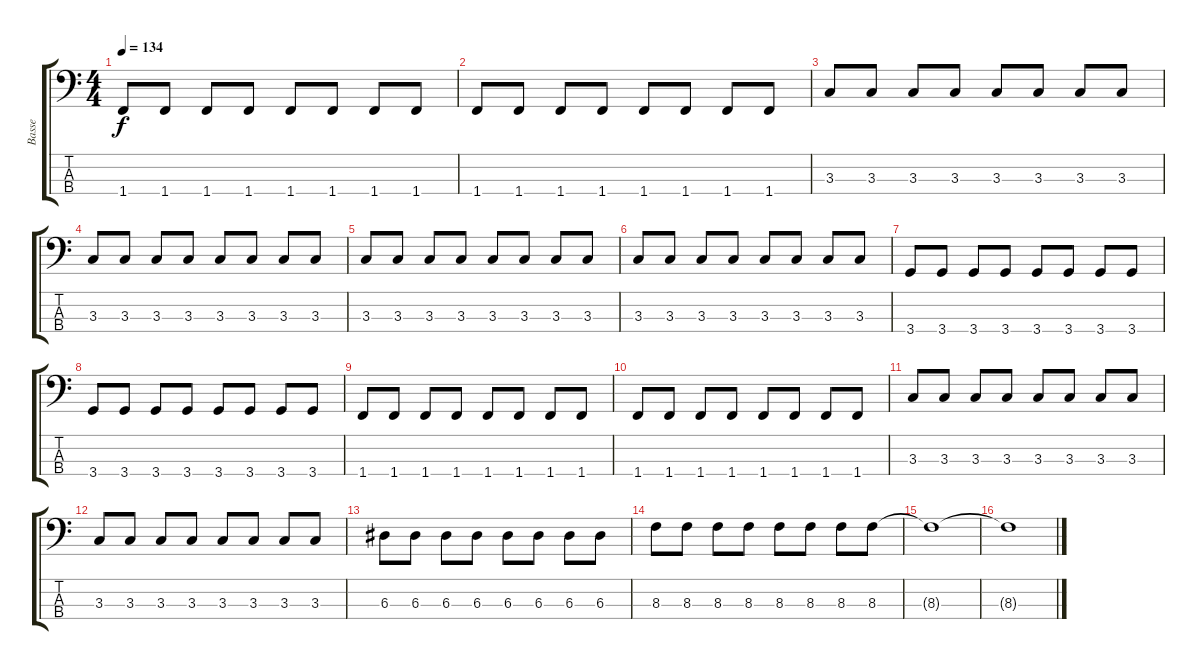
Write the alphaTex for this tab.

\track ("Basse" "Basse") {instrument electricbasspick}
\staff {score tabs}
\tuning (G2 D2 A1 E1) {hide}
\ts (4 4)
\tempo 134
\clef f4
\ks c
1.4.8{dy f} 1.4.8 1.4.8 1.4.8 1.4.8 1.4.8 1.4.8 1.4.8 |
1.4.8 1.4.8 1.4.8 1.4.8 1.4.8 1.4.8 1.4.8 1.4.8 |
3.3.8 3.3.8 3.3.8 3.3.8 3.3.8 3.3.8 3.3.8 3.3.8 |
3.3.8 3.3.8 3.3.8 3.3.8 3.3.8 3.3.8 3.3.8 3.3.8 |
3.3.8 3.3.8 3.3.8 3.3.8 3.3.8 3.3.8 3.3.8 3.3.8 |
3.3.8 3.3.8 3.3.8 3.3.8 3.3.8 3.3.8 3.3.8 3.3.8 |
3.4.8 3.4.8 3.4.8 3.4.8 3.4.8 3.4.8 3.4.8 3.4.8 |
3.4.8 3.4.8 3.4.8 3.4.8 3.4.8 3.4.8 3.4.8 3.4.8 |
1.4.8 1.4.8 1.4.8 1.4.8 1.4.8 1.4.8 1.4.8 1.4.8 |
1.4.8 1.4.8 1.4.8 1.4.8 1.4.8 1.4.8 1.4.8 1.4.8 |
3.3.8 3.3.8 3.3.8 3.3.8 3.3.8 3.3.8 3.3.8 3.3.8 |
3.3.8 3.3.8 3.3.8 3.3.8 3.3.8 3.3.8 3.3.8 3.3.8 |
6.3.8 6.3.8 6.3.8 6.3.8 6.3.8 6.3.8 6.3.8 6.3.8 |
8.3.8 8.3.8 8.3.8 8.3.8 8.3.8 8.3.8 8.3.8 8.3.8 |
8.3{t}.1 |
8.3{t}.1
